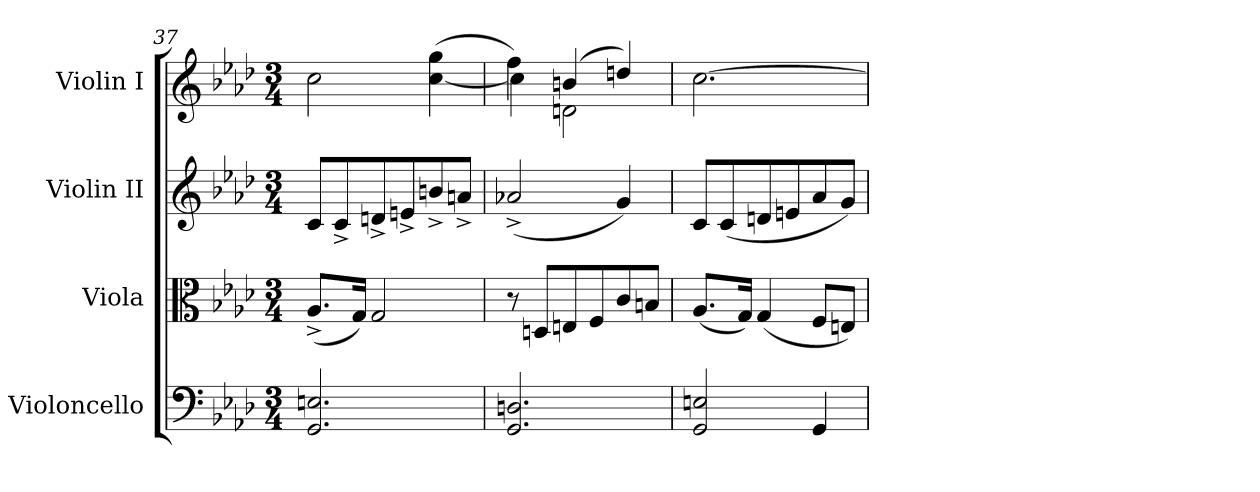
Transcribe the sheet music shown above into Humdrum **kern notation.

**kern	**kern	**kern	**kern
*part4	*part3	*part2	*part1
*staff4	*staff3	*staff2	*staff1
*I"Violoncello	*I"Viola	*I"Violin II	*I"Violin I
*I'Vc	*I'Vla	*I'Vln	*I'Vln
*clefF4	*clefC3	*clefG2	*clefG2
*k[b-e-a-d-]	*k[b-e-a-d-]	*k[b-e-a-d-]	*k[b-e-a-d-]
*M3/4	*M3/4	*M3/4	*M3/4
=37	=37	=37	=37
2.GG/ 2.En/	(8.A-^/L	8c/L	2cc\
.	.	8c^/	.
.	16G/Jk)	.	.
.	2G/	8dn^/	.
.	.	8en^/	.
.	.	8bn^/	([4cc\ 4gg\
.	.	8an^/J	.
!!LO:LB:g=z
=38	=38	=38	=38
*	*	*	*^
2.GG/ 2.Dn/	8r	(2a-X^/	4ff\)	4cc\]
.	8Dn/L	.	.	.
.	8En/	.	(4bn/	2dn\
.	8F/	.	.	.
.	8c/	4g/)	4ddn/)	.
.	8Bn/J	.	.	.
*	*	*	*v	*v
=39	=39	=39	=39
2GG/ 2En/	(8.A-/L	8c/L	[2.cc\
.	.	(8c/	.
.	16G/Jk)	.	.
.	(4G/	8dn/	.
.	.	8en/	.
4GG/	8F/L	8a-/	.
.	8En/J)	8g/J)	.
=	=	=	=
*-	*-	*-	*-
